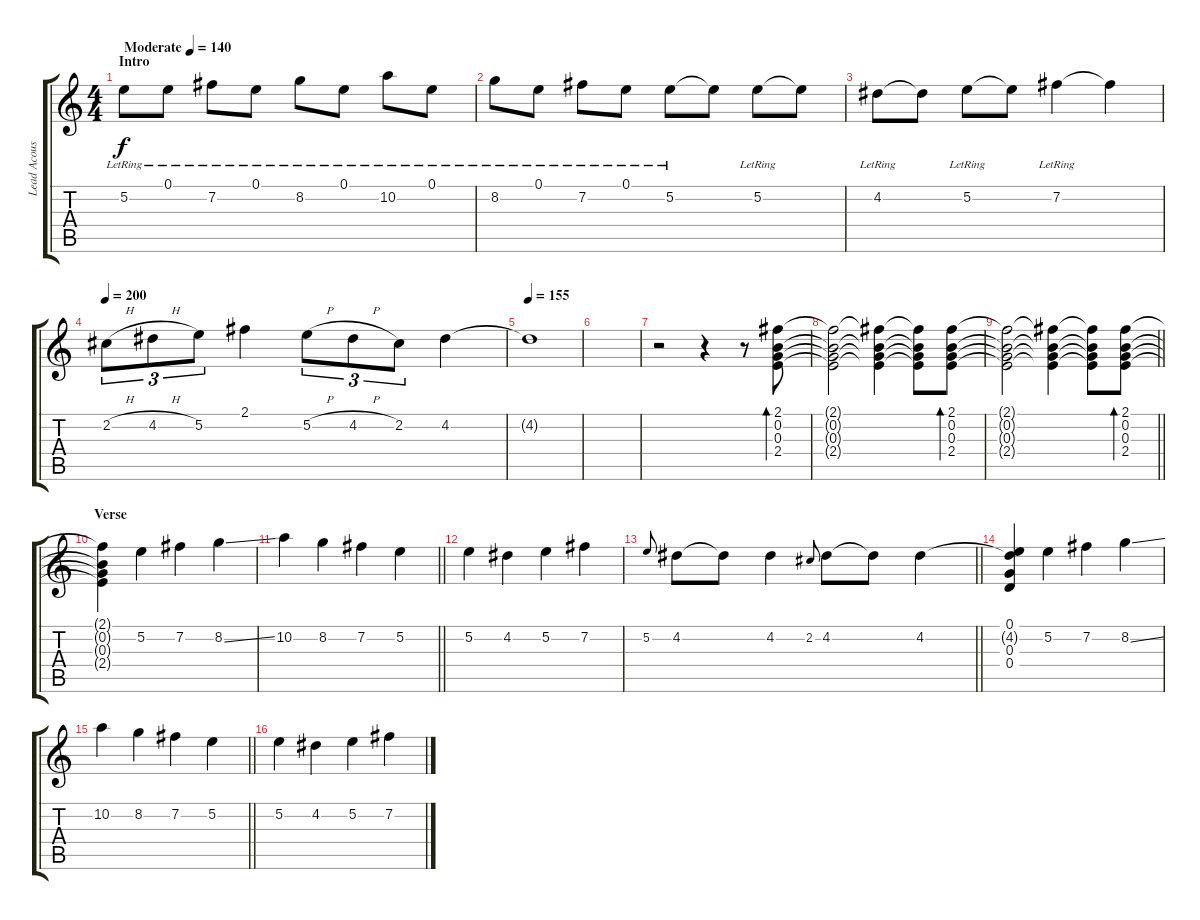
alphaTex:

\track ("Lead Acoustic" "Lead Acous") {instrument acousticguitarsteel}
\staff {score tabs}
\tuning (E4 B3 G3 D3 A2 E2) {hide}
\ts (4 4)
\section ("" "Intro")
\tempo (140 "Moderate")
\clef g2
\ks c
5.2{lr}.8{dy f instrument acousticguitarsteel} 0.1{lr}.8 7.2{lr}.8 0.1{lr}.8 8.2{lr}.8 0.1{lr}.8 10.2{lr}.8 0.1{lr}.8 |
8.2{lr}.8 0.1{lr}.8 7.2{lr}.8 0.1{lr}.8 5.2{lr}.8 5.2{t}.8 5.2{lr}.8 5.2{t}.8 |
4.2{lr}.8 4.2{t}.8 5.2{lr}.8 5.2{t}.8 7.2{lr}.4 7.2{t}.4 |
\tempo 200
2.2{h}.8{tu (3 2)} 4.2{h}.8{tu (3 2)} 5.2.8{tu (3 2)} 2.1.4 5.2{h}.8{tu (3 2)} 4.2{h}.8{tu (3 2)} 2.2.8{tu (3 2)} 4.2.4 |
\tempo 155
4.2{t}.1 |
|
r.2 r.4 r.8 (2.1 0.2 0.3 2.4).8{bd 480} |
(2.1{t} 0.2{t} 0.3{t} 2.4{t}).2 (2.1{t} 0.2{t} 0.3{t} 2.4{t}).4 (2.1{t} 0.2{t} 0.3{t} 2.4{t}).8 (2.1 0.2 0.3 2.4).8{bd 480} |
\barLineRight lightlight
(2.1{t} 0.2{t} 0.3{t} 2.4{t}).2 (2.1{t} 0.2{t} 0.3{t} 2.4{t}).4 (2.1{t} 0.2{t} 0.3{t} 2.4{t}).8 (2.1 0.2 0.3 2.4).8{bd 480} |
\section ("" "Verse")
(2.1{t} 0.2{t} 0.3{t} 2.4{t}).4 5.2.4 7.2.4 8.2{ss}.4 |
\barLineRight lightlight
10.2.4 8.2.4 7.2.4 5.2.4 |
5.2.4 4.2.4 5.2.4 7.2.4 |
\barLineRight lightlight
5.2.8{gr onbeat} 4.2.8 4.2{t}.8 4.2.4 2.2.8{gr onbeat} 4.2.8 4.2{t}.8 4.2.4 |
(0.1 4.2{t} 0.3 0.4).4 5.2.4 7.2.4 8.2{ss}.4 |
\barLineRight lightlight
10.2.4 8.2.4 7.2.4 5.2.4 |
5.2.4 4.2.4 5.2.4 7.2.4
